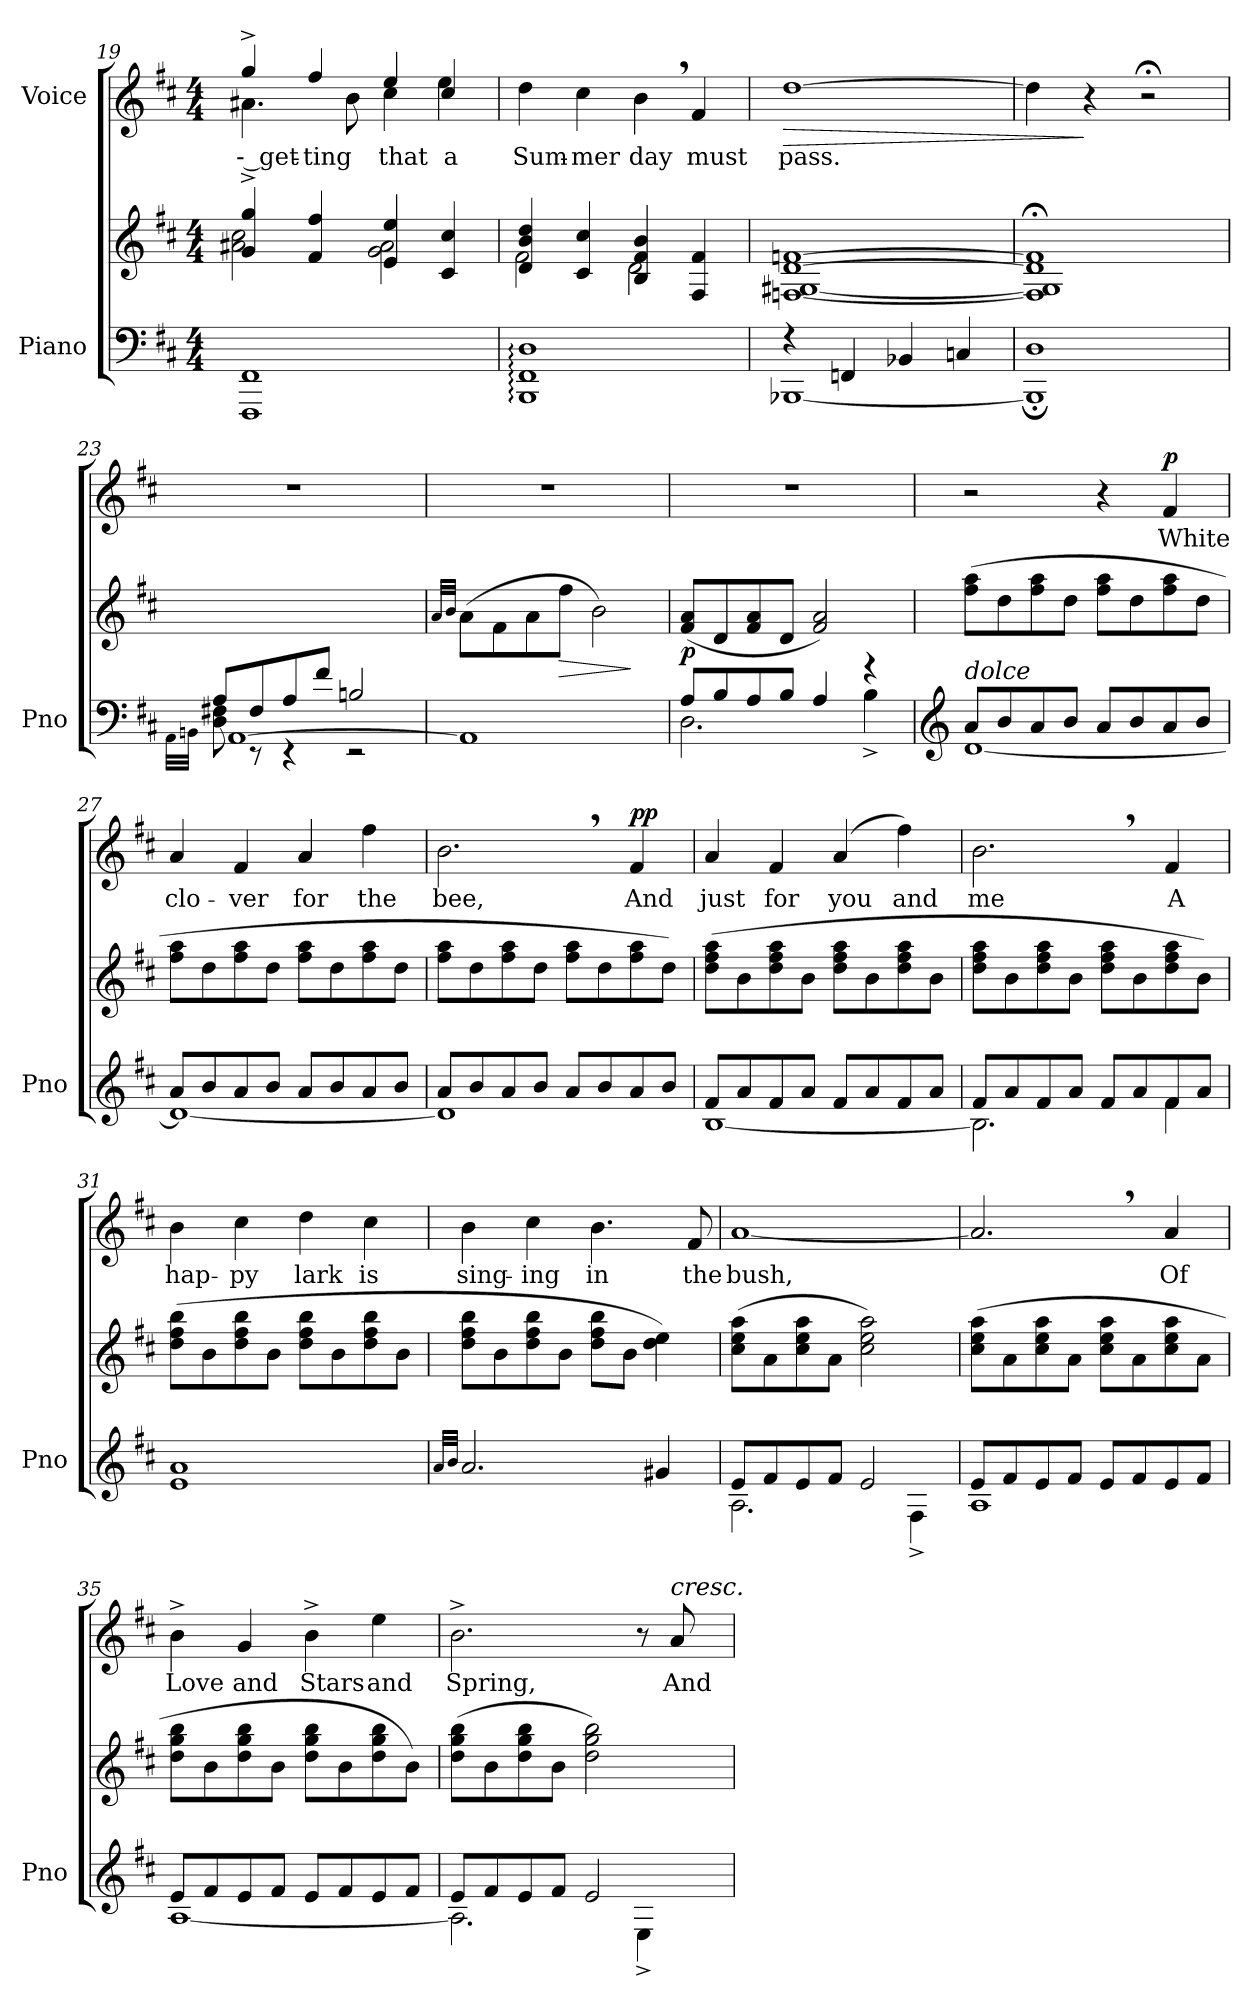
**kern	**kern	**dynam	**kern	**text	**dynam
*part2	*part2	*part2	*part1	*part1	*part1
*staff3	*staff2	*staff2/3	*staff1	*staff1	*staff1
*I"Piano	*	*	*I"Voice	*	*
*I'Pno	*	*	*	*	*
!!LO:LB:g=z
*clefF4	*clefG2	*	*clefG2	*	*
*k[f#c#]	*k[f#c#]	*	*k[f#c#]	*	*
*M4/4	*M4/4	*	*M4/4	*	*
=19	=19	=19	=19	=19	=19
*	*^	*	*	*	*
!	!	!	!	!	!LO:LY:b	!
*	*	*	*	*^	*	*
1FFF# 1FF#	4g/^ 4gg/^	2a#X\ 2cc#\	.	4gg^/	4.a#X!\	-- get-	.
!	!	!	!	!	!	!LO:LY:b	!
.	4f#/ 4ff#/	.	.	4ff#/	.	-ting	.
.	.	.	.	.	8b!\	.	.
!	!	!	!	!	!	!LO:LY:b	!
.	4e/ 4ee/	2g\ 2a#\	.	4ee/	4cc#!\	that	.
!	!	!	!	!	!	!LO:LY:b	!
.	4c#/ 4cc#/	.	.	4cc#/	4ee!\	a	.
=20	=20	=20	=20	=20	=20	=20	=20
!	!	!	!	!	!	!LO:LY:b	!
*	*	*	*	*v	*v	*	*
1BBB: 1FF#: 1D:	4d/ 4b/ 4dd/	2f#\	.	4dd\	Sum-	.
!	!	!	!	!	!LO:LY:b	!
.	4c#/ 4cc#/	.	.	4cc#\	-mer	.
!	!	!	!	!	!LO:LY:b	!
.	4B/ 4f#/ 4b/	2d\	.	4b,\	day	.
!	!	!	!	!	!LO:LY:b	!
.	4F#/ 4f#/	.	.	4f#/	must	.
*	*v	*v	*	*	*	*
=21	=21	=21	=21	=21	=21
*^	*	*	*	*	*
!	!	!	!	!	!LO:LY:b	!LO:HP:b
4r	[1BBB-X	[1Fn [1G#X [1d [1fn	.	[1dd	pass.	>
4FFn/	.	.	.	.	.	.
4BB-X/	.	.	.	.	.	.
4Cn/	.	.	.	.	.	.
=22	=22	=22	=22	=22	=22	=22
1D	1BBB-;]	1F];< 1G#];< 1d];< 1f];<	.	4dd\]	.	.
.	.	.	.	4r	.	]
.	.	.	.	2r;<	.	.
!!LO:PB:g=z
=23	=23	=23	=23	=23	=23	=23
*	*^	*	*	*	*	*
.	.	32qAA\LLL	.	.	.	.	.
.	.	32qBBn\JJJ	.	.	.	.	.
8A/L	8D\ 8F#X\	[1AA	1ryy	.	1r	.	.
8F#/	8rEE	.	.	.	.	.	.
8A/	4rEE	.	.	.	.	.	.
8f#/J	.	.	.	.	.	.	.
2Bni/	2rEE	.	.	.	.	.	.
*v	*v	*v	*	*	*	*	*
=24	=24	=24	=24	=24	=24
.	32qa/LLL	.	.	.	.
.	32qb/JJJ	.	.	.	.
*^	*	*	*	*	*
1ryy	1AA]	(>8a\L	.	1r	.	.
.	.	8f#\	.	.	.	.
.	.	8a\	.	.	.	.
!	!	!	!LO:HP:b	!	!	!
.	.	8ff#\J	>	.	.	.
.	.	2b\)	.	.	.	.
*v	*v	*	*	*	*	*
.	.	]	.	.	.
=25	=25	=25	=25	=25	=25
*^	*	*	*	*	*
!	!	!	!LO:DY:b	!	!	!
8A/L	2.D\	(<8f#/ 8a/L	p	1r	.	.
8B/	.	8d/	.	.	.	.
8A/	.	8f#/ 8a/	.	.	.	.
8B/J	.	8d/J	.	.	.	.
4A/	.	2f#/ 2a/)	.	.	.	.
4r	4B^\	.	.	.	.	.
=26	=26	=26	=26	=26	=26	=26
*clefG2	*	*	*	*	*	*
!LO:TX:a:i:t=dolce	!	!	!	!	!	!
8a/L	[1d	(>8ff#\ 8aa\L	.	2r	.	.
8b/	.	8dd\	.	.	.	.
8a/	.	8ff#\ 8aa\	.	.	.	.
8b/J	.	8dd\J	.	.	.	.
8a/L	.	8ff#\ 8aa\L	.	4r	.	.
8b/	.	8dd\	.	.	.	.
!	!	!	!	!	!LO:LY:b	!LO:DY:a
8a/	.	8ff#\ 8aa\	.	4f#/	White	p
8b/J	.	8dd\J	.	.	.	.
!!LO:LB:g=z
=27	=27	=27	=27	=27	=27	=27
!	!	!	!	!	!LO:LY:b	!
8a/L	1d_	8ff#\ 8aa\L	.	4a/	clo-	.
8b/	.	8dd\	.	.	.	.
!	!	!	!	!	!LO:LY:b	!
8a/	.	8ff#\ 8aa\	.	4f#/	-ver	.
8b/J	.	8dd\J	.	.	.	.
!	!	!	!	!	!LO:LY:b	!
8a/L	.	8ff#\ 8aa\L	.	4a/	for	.
8b/	.	8dd\	.	.	.	.
!	!	!	!	!	!LO:LY:b	!
8a/	.	8ff#\ 8aa\	.	4ff#\	the	.
8b/J	.	8dd\J	.	.	.	.
=28	=28	=28	=28	=28	=28	=28
!	!	!	!	!	!LO:LY:b	!
8a/L	1d]	8ff#\ 8aa\L	.	2.b,\	bee,	.
8b/	.	8dd\	.	.	.	.
8a/	.	8ff#\ 8aa\	.	.	.	.
8b/J	.	8dd\J	.	.	.	.
8a/L	.	8ff#\ 8aa\L	.	.	.	.
8b/	.	8dd\	.	.	.	.
!	!	!	!	!	!LO:LY:b	!LO:DY:a
8a/	.	8ff#\ 8aa\	.	4f#/	And	pp
8b/J	.	8dd\J)	.	.	.	.
=29	=29	=29	=29	=29	=29	=29
!	!	!	!	!	!LO:LY:b	!
8f#/L	[1B	(>8dd\ 8ff#\ 8aa\L	.	4a/	just	.
8a/	.	8b\	.	.	.	.
!	!	!	!	!	!LO:LY:b	!
8f#/	.	8dd\ 8ff#\ 8aa\	.	4f#/	for	.
8a/J	.	8b\J	.	.	.	.
!	!	!	!	!	!LO:LY:b	!
8f#/L	.	8dd\ 8ff#\ 8aa\L	.	(>4a/	you	.
8a/	.	8b\	.	.	.	.
!	!	!	!	!	!LO:LY:b	!
8f#/	.	8dd\ 8ff#\ 8aa\	.	4ff#\)	and	.
8a/J	.	8b\J	.	.	.	.
=30	=30	=30	=30	=30	=30	=30
!	!	!	!	!	!LO:LY:b	!
8f#/L	2.B\]	8dd\ 8ff#\ 8aa\L	.	2.b,\	me	.
8a/	.	8b\	.	.	.	.
8f#/	.	8dd\ 8ff#\ 8aa\	.	.	.	.
8a/J	.	8b\J	.	.	.	.
8f#/L	.	8dd\ 8ff#\ 8aa\L	.	.	.	.
8a/	.	8b\	.	.	.	.
!	!	!	!	!	!LO:LY:b	!
8f#/	4f#\	8dd\ 8ff#\ 8aa\	.	4f#/	A	.
8a/J	.	8b\J)	.	.	.	.
*v	*v	*	*	*	*	*
!!LO:LB:g=z
=31	=31	=31	=31	=31	=31
!	!	!	!	!LO:LY:b	!
1e 1a	(>8dd\ 8ff#\ 8bb\L	.	4b\	hap-	.
.	8b\	.	.	.	.
!	!	!	!	!LO:LY:b	!
.	8dd\ 8ff#\ 8bb\	.	4cc#\	-py	.
.	8b\J	.	.	.	.
!	!	!	!	!LO:LY:b	!
.	8dd\ 8ff#\ 8bb\L	.	4dd\	lark	.
.	8b\	.	.	.	.
!	!	!	!	!LO:LY:b	!
.	8dd\ 8ff#\ 8bb\	.	4cc#\	is	.
.	8b\J	.	.	.	.
=32	=32	=32	=32	=32	=32
32qa/LLL	.	.	.	.	.
32qb/JJJ	.	.	.	.	.
!	!	!	!	!LO:LY:b	!
2.a/	8dd\ 8ff#\ 8bb\L	.	4b\	sing-	.
.	8b\	.	.	.	.
!	!	!	!	!LO:LY:b	!
.	8dd\ 8ff#\ 8bb\	.	4cc#\	-ing	.
.	8b\J	.	.	.	.
!	!	!	!	!LO:LY:b	!
.	8dd\ 8ff#\ 8bb\L	.	4.b\	in	.
.	8b\J	.	.	.	.
4g#X/	4dd\ 4ee\)	.	.	.	.
!	!	!	!	!LO:LY:b	!
.	.	.	8f#/	the	.
=33	=33	=33	=33	=33	=33
*^	*	*	*	*	*
!	!	!	!	!	!LO:LY:b	!
8e/L	2.A\	(>8cc#\ 8ee\ 8aa\L	.	[1a	bush,	.
8f#/	.	8a\	.	.	.	.
8e/	.	8cc#\ 8ee\ 8aa\	.	.	.	.
8f#/J	.	8a\J	.	.	.	.
2e/	.	2cc#\ 2ee\ 2aa\)	.	.	.	.
.	4F#^\	.	.	.	.	.
=34	=34	=34	=34	=34	=34	=34
8e/L	1A	(>8cc#\ 8ee\ 8aa\L	.	2.a,/]	.	.
8f#/	.	8a\	.	.	.	.
8e/	.	8cc#\ 8ee\ 8aa\	.	.	.	.
8f#/J	.	8a\J	.	.	.	.
8e/L	.	8cc#\ 8ee\ 8aa\L	.	.	.	.
8f#/	.	8a\	.	.	.	.
!	!	!	!	!	!LO:LY:b	!
8e/	.	8cc#\ 8ee\ 8aa\	.	4a/	Of	.
8f#/J	.	8a\J	.	.	.	.
!!LO:LB:g=z
=35	=35	=35	=35	=35	=35	=35
!	!	!	!	!	!LO:LY:b	!
8e/L	[1A	8dd\ 8gg\ 8bb\L	.	4b^\	Love	.
8f#/	.	8b\	.	.	.	.
!	!	!	!	!	!LO:LY:b	!
8e/	.	8dd\ 8gg\ 8bb\	.	4g/	and	.
8f#/J	.	8b\J	.	.	.	.
!	!	!	!	!	!LO:LY:b	!
8e/L	.	8dd\ 8gg\ 8bb\L	.	4b^\	Stars	.
8f#/	.	8b\	.	.	.	.
!	!	!	!	!	!LO:LY:b	!
8e/	.	8dd\ 8gg\ 8bb\	.	4ee\	and	.
8f#/J	.	8b\J)	.	.	.	.
=36	=36	=36	=36	=36	=36	=36
!	!	!	!	!	!LO:LY:b	!
8e/L	2.A\]	(>8dd\ 8gg\ 8bb\L	.	2.b^\	Spring,	.
8f#/	.	8b\	.	.	.	.
8e/	.	8dd\ 8gg\ 8bb\	.	.	.	.
8f#/J	.	8b\J	.	.	.	.
2e/	.	2dd\ 2gg\ 2bb\)	.	.	.	.
.	4E^\	.	.	8r	.	.
!	!	!	!	!LO:TX:a:i:t=cresc.	!	!
!	!	!	!	!	!LO:LY:b	!
.	.	.	.	8a/	And	.
*v	*v	*	*	*	*	*
=	=	=	=	=	=
*-	*-	*-	*-	*-	*-
